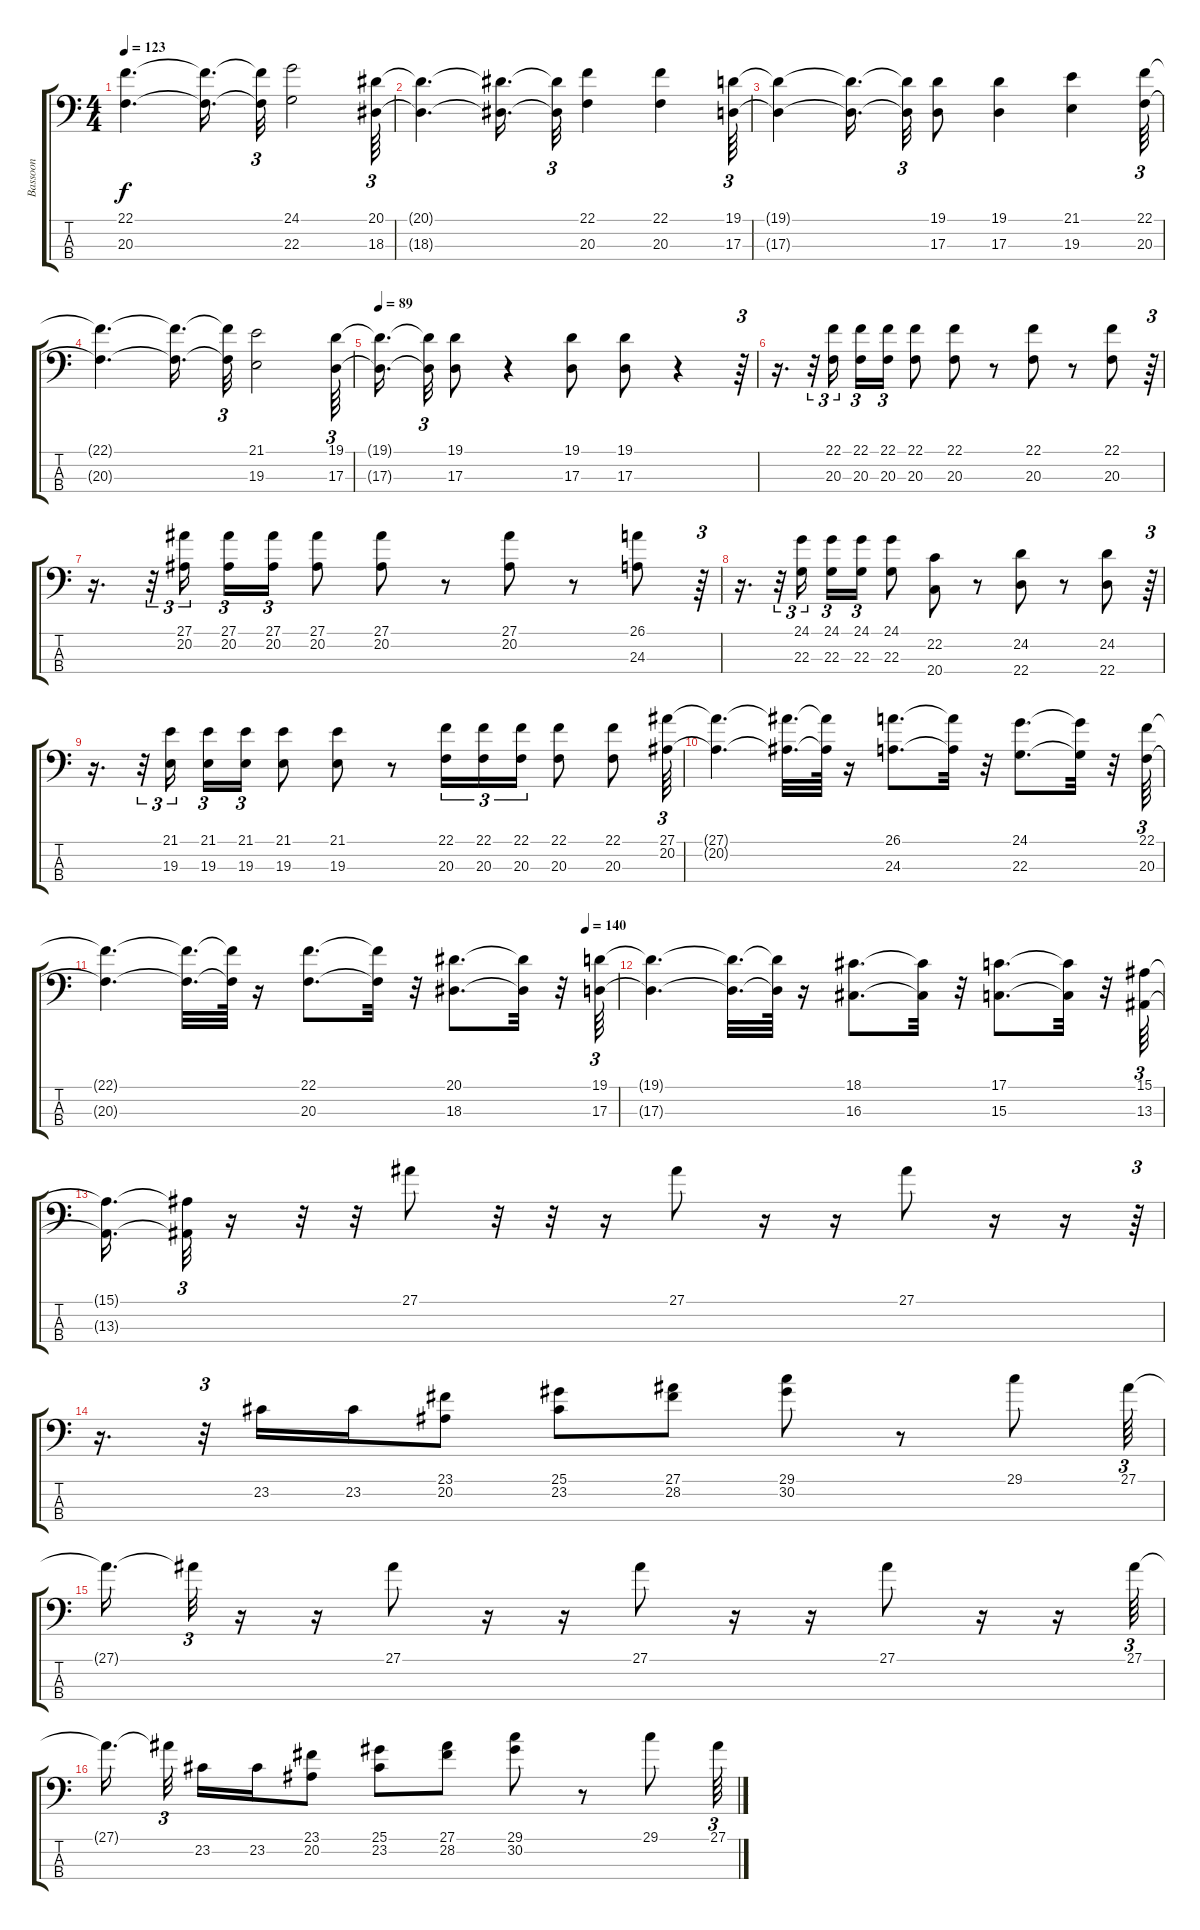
\track ("Bassoon" "Bassoon") {instrument bassoon}
\staff {score tabs}
\tuning (G2 D2 A1 E1) {hide}
\ts (4 4)
\tempo 123
\clef f4
\ks c
(22.1{t} 20.3{t}).4{d dy f} (22.1{t} 20.3{t}).16{d} (22.1{t} 20.3{t}).32{tu (3 2)} (24.1 22.3).2 (20.1 18.3).64{tu (3 2)} |
(20.1{t} 18.3{t}).4{d} (20.1{t} 18.3{t}).16{d} (20.1{t} 18.3{t}).32{tu (3 2)} (22.1 20.3).4 (22.1 20.3).4 (19.1 17.3).64{tu (3 2)} |
(19.1{t} 17.3{t}).4 (19.1{t} 17.3{t}).16{d beam splitsecondary} (19.1{t} 17.3{t}).32{tu (3 2)} (19.1 17.3).8 (19.1 17.3).4 (21.1 19.3).4 (22.1 20.3).64{tu (3 2)} |
(22.1{t} 20.3{t}).4{d} (22.1{t} 20.3{t}).16{d} (22.1{t} 20.3{t}).32{tu (3 2)} (21.1 19.3).2 (19.1 17.3).64{tu (3 2)} |
\tempo 89
(19.1{t} 17.3{t}).16{d beam splitsecondary} (19.1{t} 17.3{t}).32{tu (3 2)} (19.1 17.3).8 r.4 (19.1 17.3).8 (19.1 17.3).8 r.4 r.64{tu (3 2)} |
r.16{d} r.32{tu (3 2)} (22.1 20.3).16{tu (3 2) beam splitsecondary} (22.1 20.3).16{tu (3 2)} (22.1 20.3).16{tu (3 2)} (22.1 20.3).8 (22.1 20.3).8 r.8 (22.1 20.3).8 r.8 (22.1 20.3).8 r.64{tu (3 2)} |
r.16{d} r.32{tu (3 2)} (27.1 20.2).16{tu (3 2) beam splitsecondary} (27.1 20.2).16{tu (3 2)} (27.1 20.2).16{tu (3 2)} (27.1 20.2).8 (27.1 20.2).8 r.8 (27.1 20.2).8 r.8 (26.1 24.3).8 r.64{tu (3 2)} |
r.16{d} r.32{tu (3 2)} (24.1 22.3).16{tu (3 2) beam splitsecondary} (24.1 22.3).16{tu (3 2)} (24.1 22.3).16{tu (3 2)} (24.1 22.3).8 (22.2 20.4).8 r.8 (24.2 22.4).8 r.8 (24.2 22.4).8 r.64{tu (3 2)} |
r.16{d} r.32{tu (3 2)} (21.1 19.3).16{tu (3 2) beam splitsecondary} (21.1 19.3).16{tu (3 2)} (21.1 19.3).16{tu (3 2)} (21.1 19.3).8 (21.1 19.3).8 r.8 (22.1 20.3).16{tu (3 2)} (22.1 20.3).16{tu (3 2)} (22.1 20.3).16{tu (3 2)} (22.1 20.3).8 (22.1 20.3).8 (27.1 20.2).64{tu (3 2)} |
(27.1{t} 20.2{t}).4{d} (27.1{t} 20.2{t}).32{d} (27.1{t} 20.2{t}).64 r.16 (26.1 24.3).8{d} (26.1{t} 24.3{t}).32 r.32 (24.1 22.3).8{d} (24.1{t} 22.3{t}).32 r.32 (22.1 20.3).64{tu (3 2)} |
\tempo (140 0.9375)
(22.1{t} 20.3{t}).4{d} (22.1{t} 20.3{t}).32{d} (22.1{t} 20.3{t}).64 r.16 (22.1 20.3).8{d} (22.1{t} 20.3{t}).32 r.32 (20.1 18.3).8{d} (20.1{t} 18.3{t}).32 r.32 (19.1 17.3).64{tu (3 2)} |
(19.1{t} 17.3{t}).4{d} (19.1{t} 17.3{t}).32{d} (19.1{t} 17.3{t}).64 r.16 (18.1 16.3).8{d} (18.1{t} 16.3{t}).32 r.32 (17.1 15.3).8{d} (17.1{t} 15.3{t}).32 r.32 (15.1 13.3).64{tu (3 2)} |
(15.1{t} 13.3{t}).16{d} (15.1{t} 13.3{t}).32{tu (3 2)} r.16 r.32 r.32 27.1.8 r.32 r.32 r.16 27.1.8 r.16 r.16 27.1.8 r.16 r.16 r.64{tu (3 2)} |
r.16{d} r.32{tu (3 2)} 23.2.16 23.2.16 (23.1 20.2).8 (25.1 23.2).8 (27.1 28.2).8 (29.1 30.2).8 r.8 29.1.8 27.1.64{tu (3 2)} |
27.1{t}.16{d} 27.1{t}.32{tu (3 2)} r.16 r.16 27.1.8 r.16 r.16 27.1.8 r.16 r.16 27.1.8 r.16 r.16 27.1.64{tu (3 2)} |
27.1{t}.16{d beam splitsecondary} 27.1{t}.32{tu (3 2) beam splitsecondary} 23.2.16 23.2.16 (23.1 20.2).8 (25.1 23.2).8 (27.1 28.2).8 (29.1 30.2).8 r.8 29.1.8 27.1.64{tu (3 2)}
